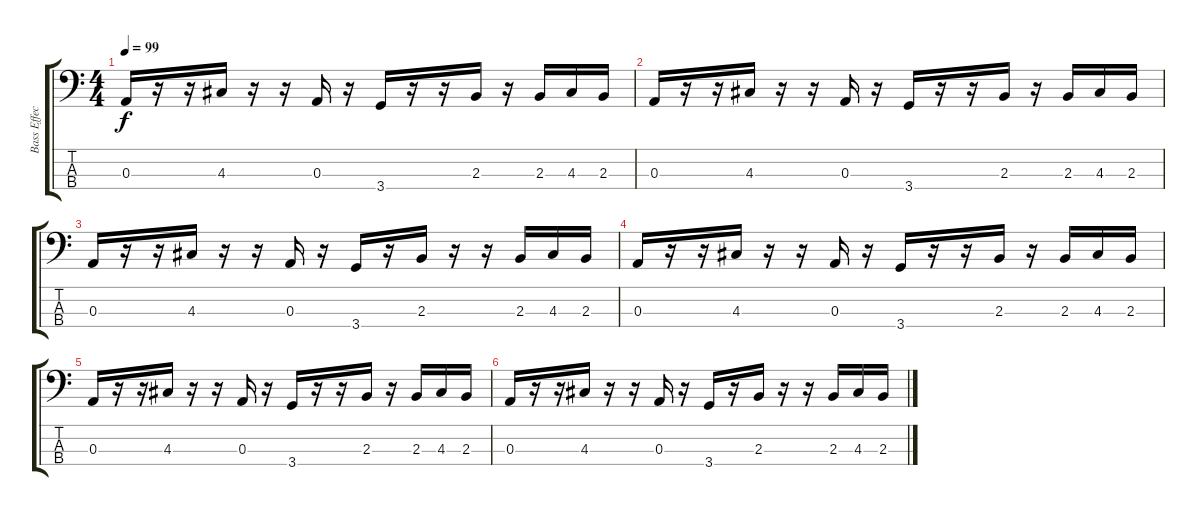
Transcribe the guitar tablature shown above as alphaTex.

\track ("Bass Effect" "Bass Effec") {instrument synthbass2}
\staff {score tabs}
\tuning (G2 D2 A1 E1) {hide}
\ts (4 4)
\tempo 99
\clef f4
\ks c
0.3.16{dy f} r.16 r.16 4.3.16 r.16 r.16 0.3.16 r.16 3.4.16 r.16 r.16 2.3.16 r.16 2.3.16 4.3.16 2.3.16 |
0.3.16 r.16 r.16 4.3.16 r.16 r.16 0.3.16 r.16 3.4.16 r.16 r.16 2.3.16 r.16 2.3.16 4.3.16 2.3.16 |
0.3.16 r.16 r.16 4.3.16 r.16 r.16 0.3.16 r.16 3.4.16 r.16 2.3.16 r.16 r.16 2.3.16 4.3.16 2.3.16 |
0.3.16 r.16 r.16 4.3.16 r.16 r.16 0.3.16 r.16 3.4.16 r.16 r.16 2.3.16 r.16 2.3.16 4.3.16 2.3.16 |
0.3.16 r.16 r.16 4.3.16 r.16 r.16 0.3.16 r.16 3.4.16 r.16 r.16 2.3.16 r.16 2.3.16 4.3.16 2.3.16 |
0.3.16 r.16 r.16 4.3.16 r.16 r.16 0.3.16 r.16 3.4.16 r.16 2.3.16 r.16 r.16 2.3.16 4.3.16 2.3.16
